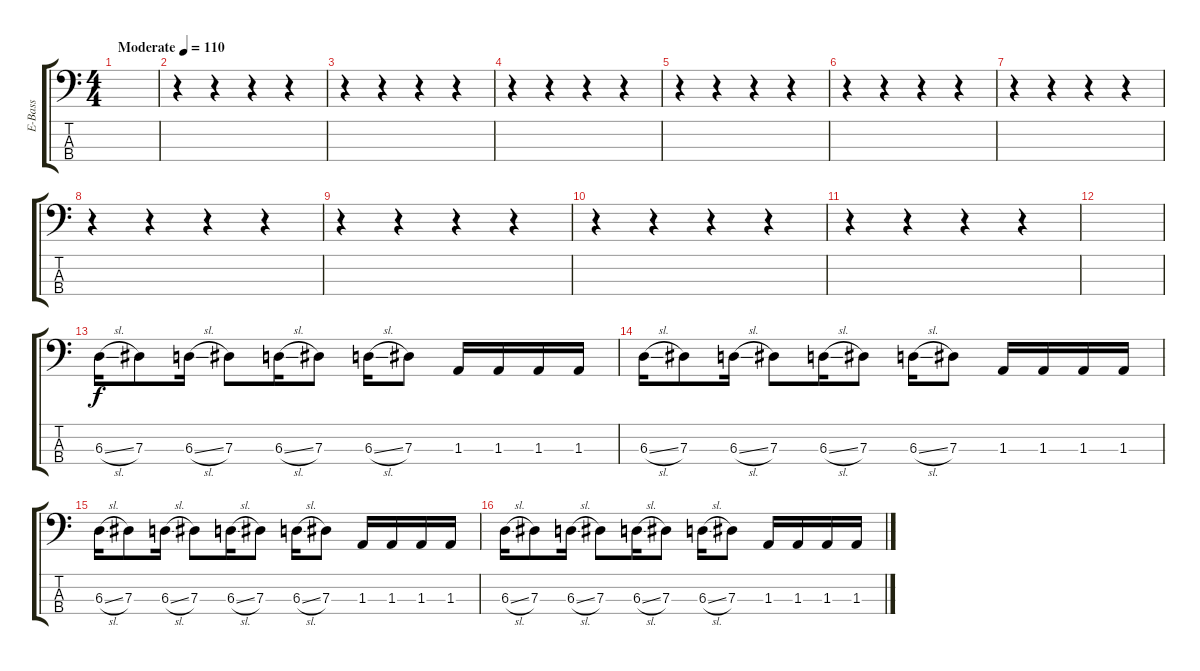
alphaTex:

\track ("E-Bass" "E-Bass") {instrument electricbassfinger}
\staff {score tabs}
\tuning (Gb2 Db2 Ab1 Eb1) {hide}
\ts (4 4)
\tempo (110 "Moderate")
\clef f4
\ks c
|
r.4 r.4 r.4 r.4 |
r.4 r.4 r.4 r.4 |
r.4 r.4 r.4 r.4 |
r.4 r.4 r.4 r.4 |
r.4 r.4 r.4 r.4 |
r.4 r.4 r.4 r.4 |
r.4 r.4 r.4 r.4 |
r.4 r.4 r.4 r.4 |
r.4 r.4 r.4 r.4 |
r.4 r.4 r.4 r.4 |
|
6.3{sl}.16 7.3.8 6.3{sl}.16 7.3.8 6.3{sl}.16 7.3.8 6.3{sl}.16 7.3.8 1.3.16 1.3.16 1.3.16 1.3.16 |
6.3{sl}.16 7.3.8 6.3{sl}.16 7.3.8 6.3{sl}.16 7.3.8 6.3{sl}.16 7.3.8 1.3.16 1.3.16 1.3.16 1.3.16 |
6.3{sl}.16 7.3.8 6.3{sl}.16 7.3.8 6.3{sl}.16 7.3.8 6.3{sl}.16 7.3.8 1.3.16 1.3.16 1.3.16 1.3.16 |
6.3{sl}.16 7.3.8 6.3{sl}.16 7.3.8 6.3{sl}.16 7.3.8 6.3{sl}.16 7.3.8 1.3.16 1.3.16 1.3.16 1.3.16
